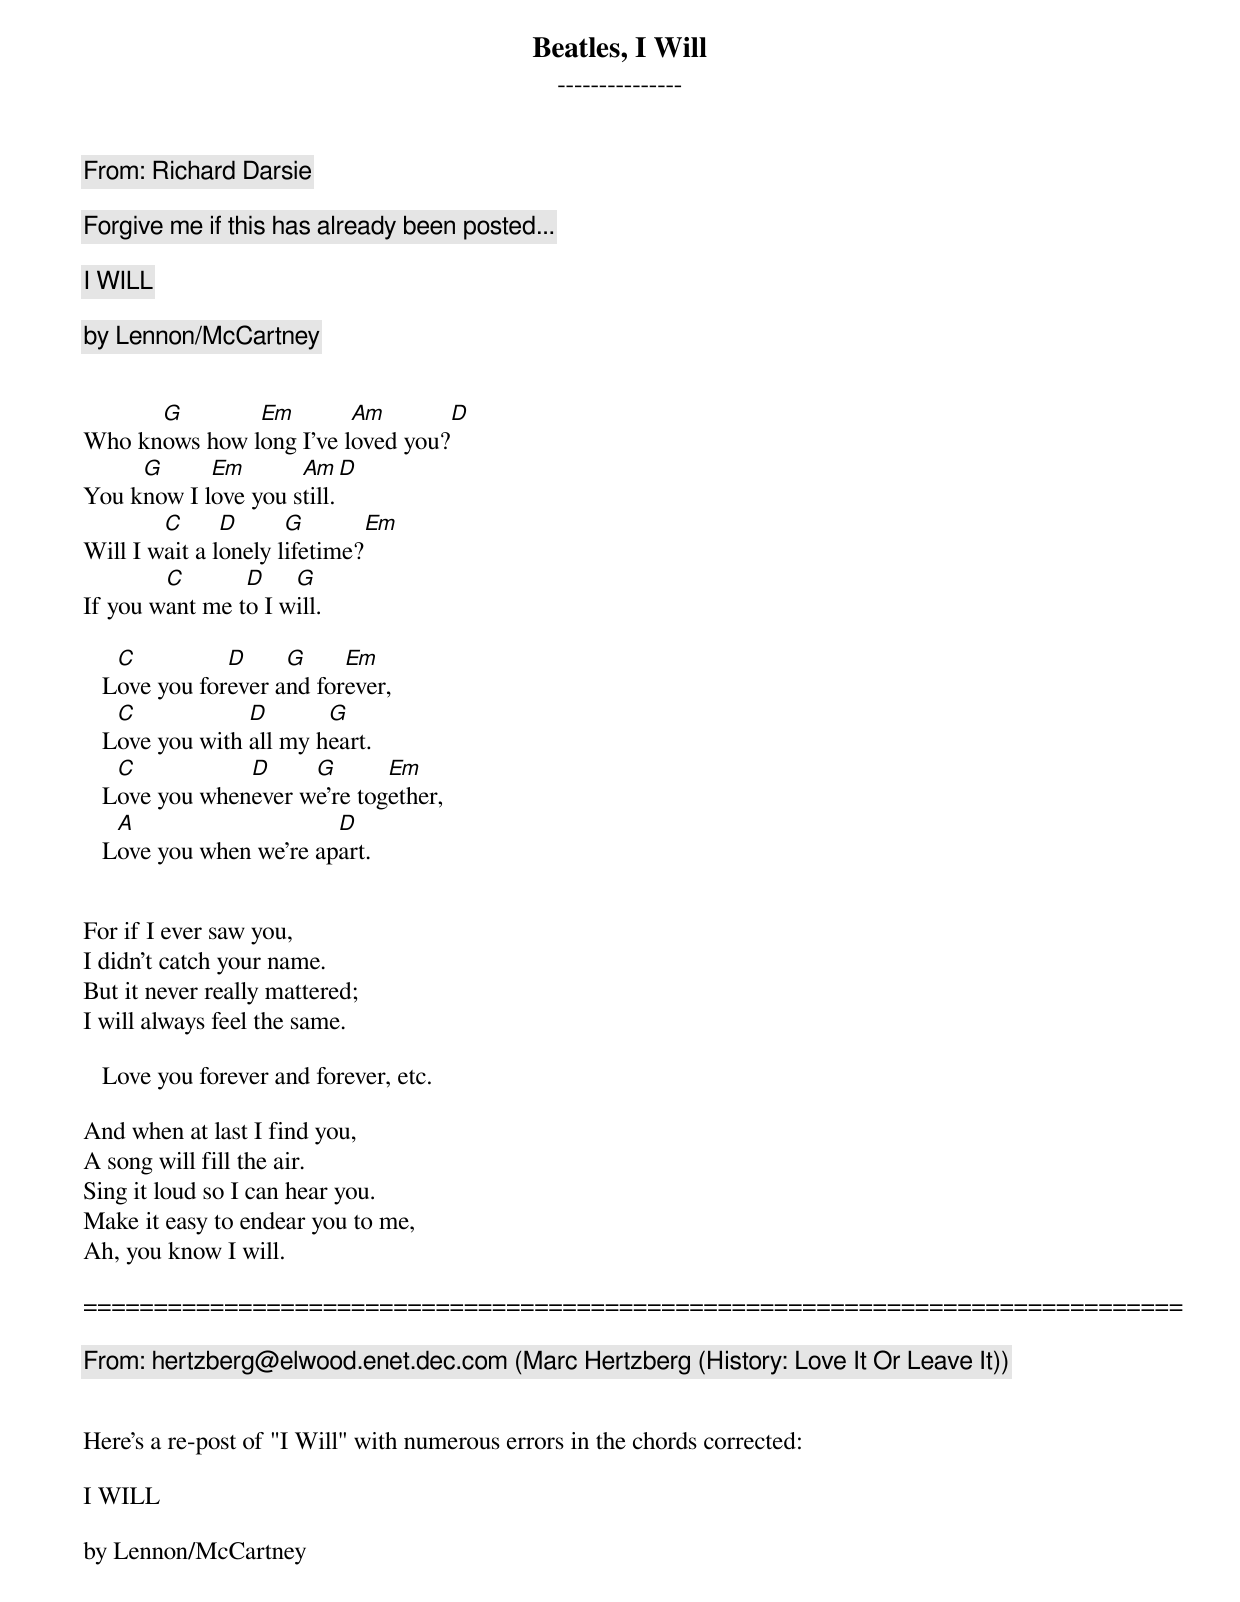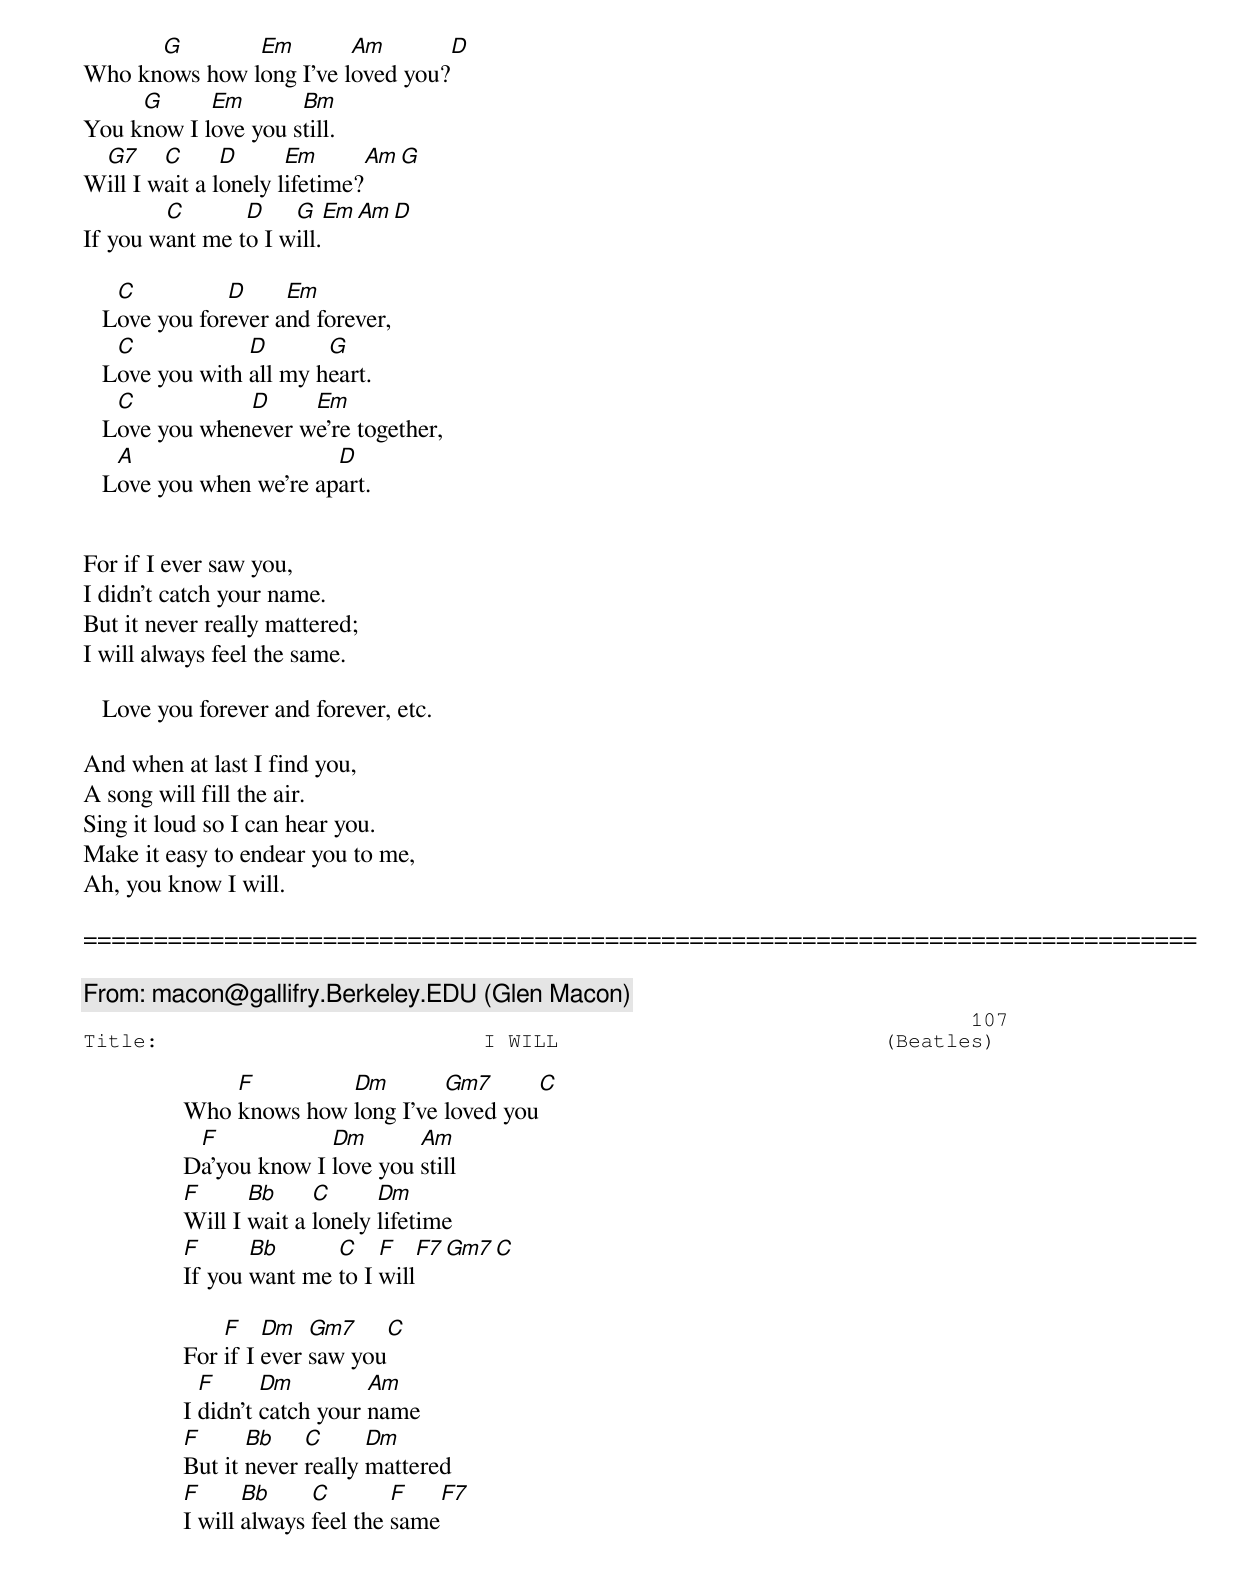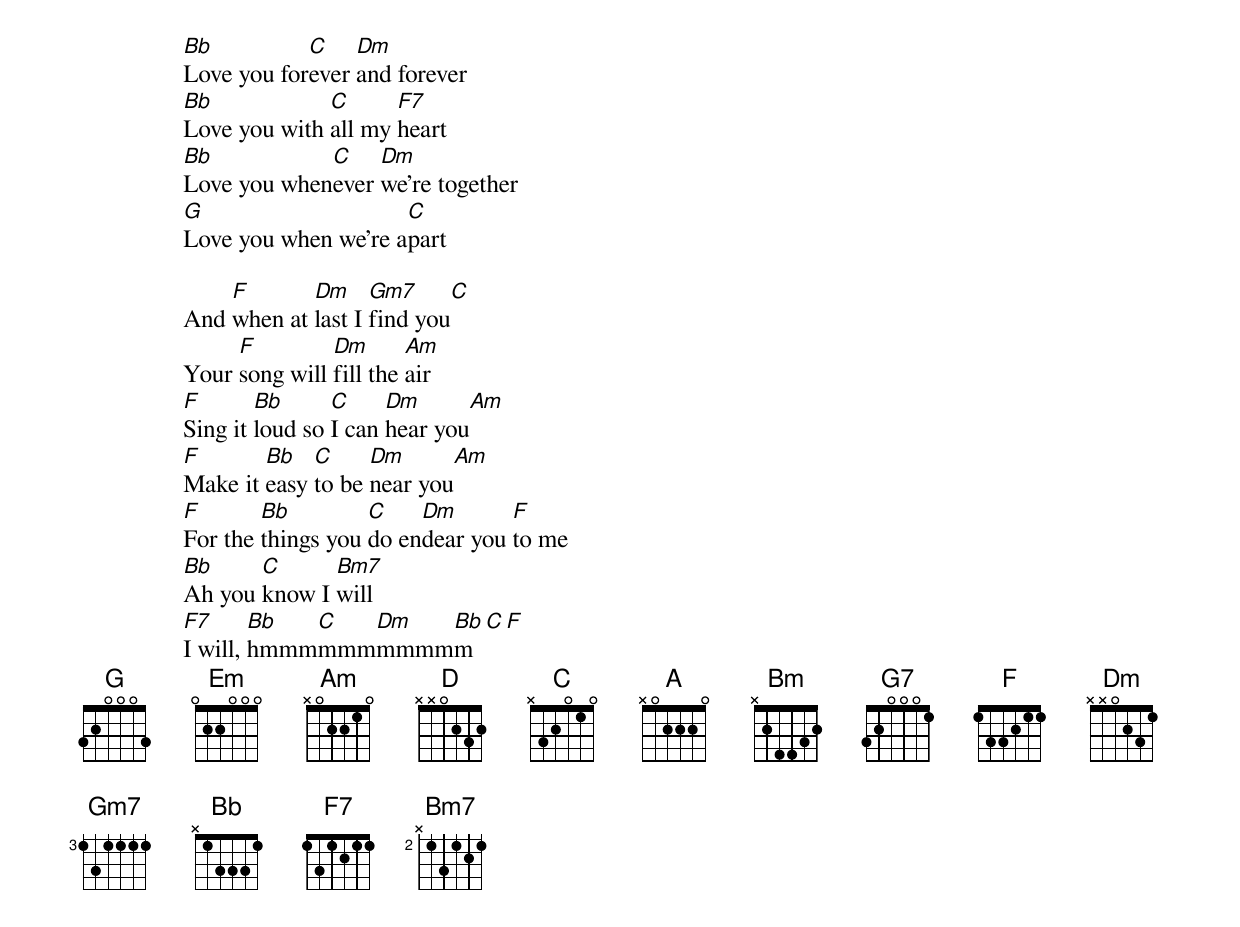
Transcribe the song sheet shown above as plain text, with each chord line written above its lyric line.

Beatles, I Will
---------------
From: Richard Darsie

Forgive me if this has already been posted...

I WILL

by Lennon/McCartney


      G        Em        Am         D
Who knows how long I've loved you?
     G      Em       Am    D
You know I love you still.
        C      D      G         Em
Will I wait a lonely lifetime?
        C       D    G
If you want me to I will.

    C          D     G     Em
   Love you forever and forever,
    C            D       G
   Love you with all my heart.
    C           D     G       Em
   Love you whenever we're together,
    A                    D
   Love you when we're apart.


For if I ever saw you,
I didn't catch your name.
But it never really mattered;
I will always feel the same.

   Love you forever and forever, etc.

And when at last I find you,
A song will fill the air.
Sing it loud so I can hear you.
Make it easy to endear you to me,
Ah, you know I will.

==============================================================================

From: hertzberg@elwood.enet.dec.com (Marc Hertzberg (History: Love It Or Leave It))


Here's a re-post of "I Will" with numerous errors in the chords corrected:

I WILL

by Lennon/McCartney


      G        Em        Am         D
Who knows how long I've loved you?
     G      Em       Bm
You know I love you still.
 G7     C      D      Em       Am  G
Will I wait a lonely lifetime?
        C       D    G    Em  Am  D
If you want me to I will.

    C          D     Em
   Love you forever and forever,
    C            D       G
   Love you with all my heart.
    C           D     Em
   Love you whenever we're together,
    A                    D
   Love you when we're apart.


For if I ever saw you,
I didn't catch your name.
But it never really mattered;
I will always feel the same.

   Love you forever and forever, etc.

And when at last I find you,
A song will fill the air.
Sing it loud so I can hear you.
Make it easy to endear you to me,
Ah, you know I will.

===============================================================================

From: macon@gallifry.Berkeley.EDU (Glen Macon)
                                                                       107
Title:				I WILL				(Beatles)

		    F         Dm        Gm7       C
		Who knows how long I've loved you
		 F            Dm       Am
		Da'you know I love you still
		F      Bb     C      Dm
		Will I wait a lonely lifetime
		F      Bb      C    F   F7 Gm7 C
		If you want me to I will

		    F    Dm   Gm7     C
		For if I ever saw you
		  F      Dm         Am
		I didn't catch your name
		F      Bb    C      Dm
		But it never really mattered
		F      Bb     C        F    F7
		I will always feel the same

		Bb          C    Dm
		Love you forever and forever
		Bb            C      F7
		Love you with all my heart
		Bb           C    Dm
		Love you whenever we're together
		G                    C
		Love you when we're apart

		    F       Dm     Gm7     C
		And when at last I find you
		     F         Dm       Am
		Your song will fill the air
		F       Bb      C     Dm       Am
		Sing it loud so I can hear you
		F       Bb   C     Dm        Am
		Make it easy to be near you
		F       Bb         C    Dm       F
		For the things you do endear you to me
		Bb     C      Bm7
		Ah you know I will
		F7      Bb  C  Dm  Bb  C  F
		I will, hmmmmmmmmmmm
